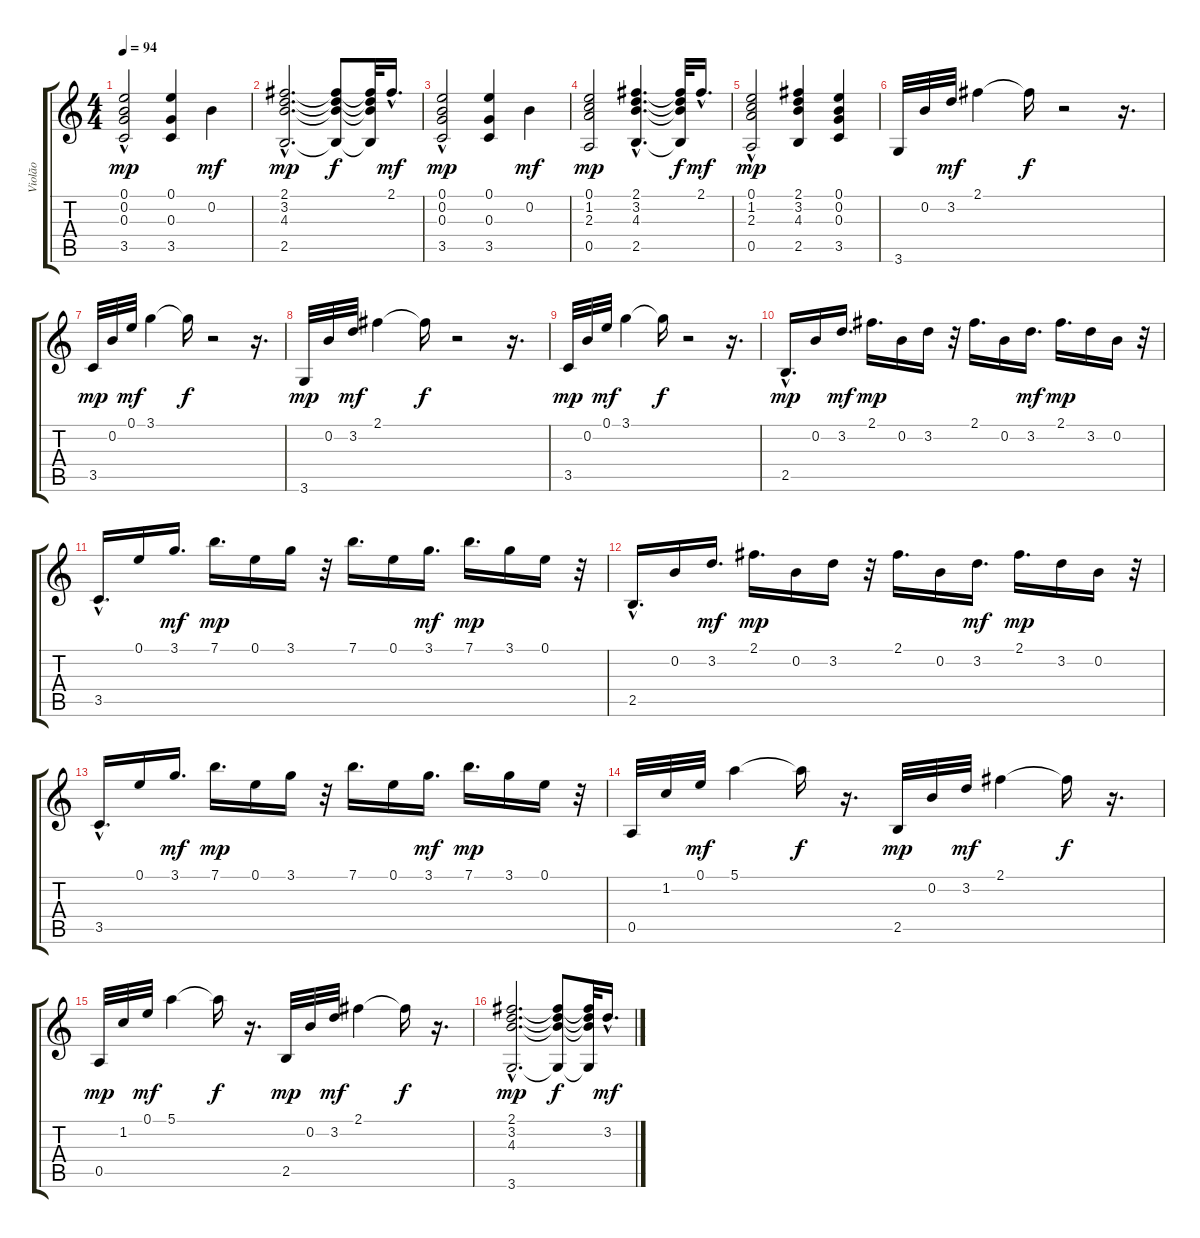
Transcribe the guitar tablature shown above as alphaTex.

\track ("Violão" "Violão") {instrument acousticguitarsteel}
\staff {score tabs}
\tuning (E4 B3 G3 D3 A2 E2) {hide}
\ts (4 4)
\tempo 94
\clef g2
\ks c
(0.1{hac} 0.2{hac} 0.3 3.5).2{dy mp} (0.1 0.3 3.5).4 0.2.4{dy mf} |
(2.1{hac} 3.2{hac} 4.3{hac} 2.5{hac}).2{d dy mp} (2.1{t} 3.2{t} 4.3{t} 2.5{t}).8{dy f} (2.1{t} 3.2{t} 4.3{t} 2.5{t}).32 2.1{hac}.16{d dy mf} |
(0.1{hac} 0.2{hac} 0.3 3.5).2{dy mp} (0.1 0.3 3.5).4 0.2.4{dy mf} |
(0.1 1.2 2.3 0.5).2{dy mp} (2.1{hac} 3.2{hac} 4.3{hac} 2.5{hac}).4{d} (2.1{t} 3.2{t} 4.3{t} 2.5{t}).32{dy f} 2.1{hac}.16{d dy mf} |
(0.1 1.2{hac} 2.3 0.5).2{dy mp} (2.1 3.2 4.3 2.5).4 (0.1 0.2 0.3 3.5).4 |
3.6.32 0.2.32 3.2.32{dy mf} 2.1.4 2.1{t}.16{dy f} r.2 r.16{d} |
3.5.32{dy mp} 0.2.32 0.1.32{dy mf} 3.1.4 3.1{t}.16{dy f} r.2 r.16{d} |
3.6.32{dy mp} 0.2.32 3.2.32{dy mf} 2.1.4 2.1{t}.16{dy f} r.2 r.16{d} |
3.5.32{dy mp} 0.2.32 0.1.32{dy mf} 3.1.4 3.1{t}.16{dy f} r.2 r.16{d} |
2.5{hac}.16{d dy mp} 0.2.16 3.2.16{d dy mf} 2.1.16{d dy mp} 0.2.16 3.2.16 r.32 2.1.16{d} 0.2.16 3.2.16{d dy mf} 2.1.16{d dy mp} 3.2.16 0.2.16 r.32 |
3.5{hac}.16{d} 0.1.16 3.1.16{d dy mf} 7.1.16{d dy mp} 0.1.16 3.1.16 r.32 7.1.16{d} 0.1.16 3.1.16{d dy mf} 7.1.16{d dy mp} 3.1.16 0.1.16 r.32 |
2.5{hac}.16{d} 0.2.16 3.2.16{d dy mf} 2.1.16{d dy mp} 0.2.16 3.2.16 r.32 2.1.16{d} 0.2.16 3.2.16{d dy mf} 2.1.16{d dy mp} 3.2.16 0.2.16 r.32 |
3.5{hac}.16{d} 0.1.16 3.1.16{d dy mf} 7.1.16{d dy mp} 0.1.16 3.1.16 r.32 7.1.16{d} 0.1.16 3.1.16{d dy mf} 7.1.16{d dy mp} 3.1.16 0.1.16 r.32 |
0.5.32 1.2.32 0.1.32{dy mf} 5.1.4 5.1{t}.16{dy f} r.16{d} 2.5.32{dy mp} 0.2.32 3.2.32{dy mf} 2.1.4 2.1{t}.16{dy f} r.16{d} |
0.5.32{dy mp} 1.2.32 0.1.32{dy mf} 5.1.4 5.1{t}.16{dy f} r.16{d} 2.5.32{dy mp} 0.2.32 3.2.32{dy mf} 2.1.4 2.1{t}.16{dy f} r.16{d} |
(2.1{hac} 3.2{hac} 4.3{hac} 3.6{hac}).2{d dy mp} (2.1{t} 3.2{t} 4.3{t} 3.6{t}).8{dy f} (2.1{t} 3.2{t} 4.3{t} 3.6{t}).32 3.2{hac}.16{d dy mf}
